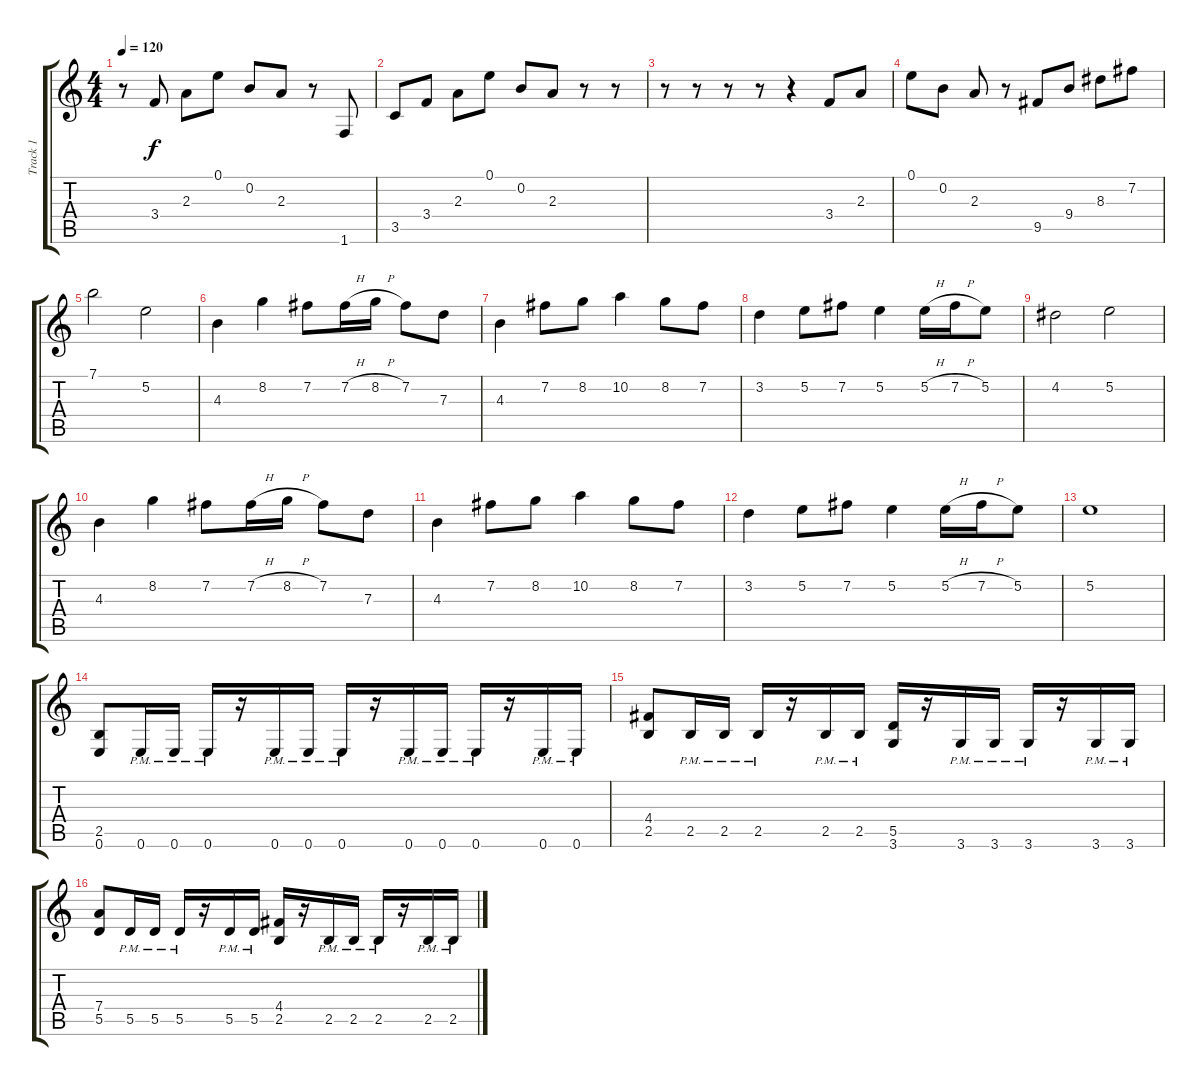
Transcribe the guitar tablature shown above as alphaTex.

\track ("Track 1" "Track 1") {instrument distortionguitar}
\staff {score tabs}
\tuning (E4 B3 G3 D3 A2 E2) {hide}
\ts (4 4)
\tempo 120
\clef g2
\ks c
r.8{dy f} 3.4.8{instrument electricguitarclean} 2.3.8 0.1.8 0.2.8 2.3.8 r.8 1.6.8 |
3.5.8 3.4.8 2.3.8 0.1.8 0.2.8 2.3.8 r.8 r.8{instrument distortionguitar} |
r.8 r.8 r.8 r.8 r.4 3.4.8{instrument electricguitarclean} 2.3.8 |
0.1.8 0.2.8 2.3.8 r.8 9.5.8 9.4.8 8.3.8 7.2.8 |
7.1.2 5.2.2{instrument distortionguitar} |
4.3.4 8.2.4 7.2.8 7.2{h}.16 8.2{h}.16 7.2.8 7.3.8 |
4.3.4 7.2.8 8.2.8 10.2.4 8.2.8 7.2.8 |
3.2.4 5.2.8 7.2.8 5.2.4 5.2{h}.16 7.2{h}.16 5.2.8 |
4.2.2 5.2.2 |
4.3.4 8.2.4 7.2.8 7.2{h}.16 8.2{h}.16 7.2.8 7.3.8 |
4.3.4 7.2.8 8.2.8 10.2.4 8.2.8 7.2.8 |
3.2.4 5.2.8 7.2.8 5.2.4 5.2{h}.16 7.2{h}.16 5.2.8 |
5.2.1 |
(2.5 0.6).8 0.6{pm}.16 0.6{pm}.16 0.6{pm}.16 r.16 0.6{pm}.16 0.6{pm}.16 0.6{pm}.16 r.16 0.6{pm}.16 0.6{pm}.16 0.6{pm}.16 r.16 0.6{pm}.16 0.6{pm}.16 |
(4.4 2.5).8 2.5{pm}.16 2.5{pm}.16 2.5{pm}.16 r.16 2.5{pm}.16 2.5{pm}.16 (5.5 3.6).16 r.16 3.6{pm}.16 3.6{pm}.16 3.6{pm}.16 r.16 3.6{pm}.16 3.6{pm}.16 |
(7.4 5.5).8 5.5{pm}.16 5.5{pm}.16 5.5{pm}.16 r.16 5.5{pm}.16 5.5{pm}.16 (4.4 2.5).16 r.16 2.5{pm}.16 2.5{pm}.16 2.5{pm}.16 r.16 2.5{pm}.16 2.5{pm}.16
